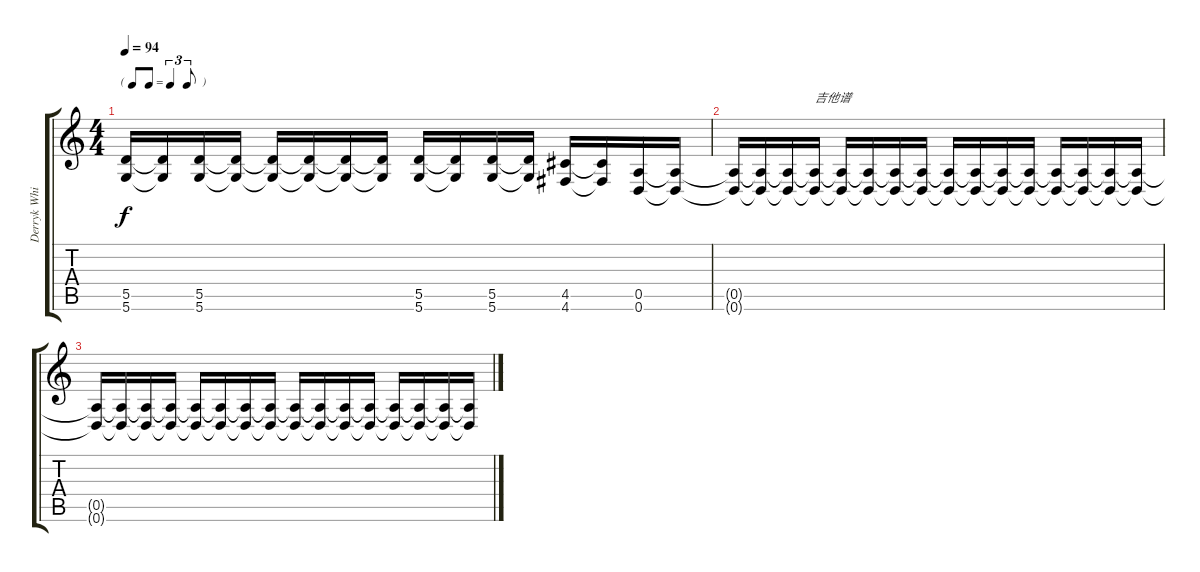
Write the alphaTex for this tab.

\track ("Derryk Whibley \"Bizzy D\"      (gtr 1)" "Derryk Whi") {instrument distortionguitar}
\staff {score tabs}
\tuning (E4 B3 G3 D3 A2 D2) {hide}
\ts (4 4)
\tf triplet8th
\tempo 94
\clef g2
\ks c
(5.5{t} 5.6{t}).16{dy f} (5.5{t} 5.6{t}).16 (5.5 5.6).16 (5.5{t} 5.6{t}).16 (5.5{t} 5.6{t}).16 (5.5{t} 5.6{t}).16 (5.5{t} 5.6{t}).16 (5.5{t} 5.6{t}).16 (5.5 5.6).16 (5.5{t} 5.6{t}).16 (5.5 5.6).16 (5.5{t} 5.6{t}).16 (4.5 4.6).16 (4.5{t} 4.6{t}).16 (0.5 0.6).16 (0.5{t} 0.6{t}).16 |
(0.5{t} 0.6{t}).16 (0.5{t} 0.6{t}).16 (0.5{t} 0.6{t}).16 (0.5{t} 0.6{t}).16{txt "吉他谱" volume 0} (0.5{t} 0.6{t}).16 (0.5{t} 0.6{t}).16 (0.5{t} 0.6{t}).16 (0.5{t} 0.6{t}).16 (0.5{t} 0.6{t}).16 (0.5{t} 0.6{t}).16 (0.5{t} 0.6{t}).16 (0.5{t} 0.6{t}).16 (0.5{t} 0.6{t}).16 (0.5{t} 0.6{t}).16 (0.5{t} 0.6{t}).16 (0.5{t} 0.6{t}).16 |
(0.5{t} 0.6{t}).16 (0.5{t} 0.6{t}).16 (0.5{t} 0.6{t}).16 (0.5{t} 0.6{t}).16 (0.5{t} 0.6{t}).16 (0.5{t} 0.6{t}).16 (0.5{t} 0.6{t}).16 (0.5{t} 0.6{t}).16 (0.5{t} 0.6{t}).16 (0.5{t} 0.6{t}).16 (0.5{t} 0.6{t}).16 (0.5{t} 0.6{t}).16 (0.5{t} 0.6{t}).16 (0.5{t} 0.6{t}).16 (0.5{t} 0.6{t}).16 (0.5{t} 0.6{t}).16
